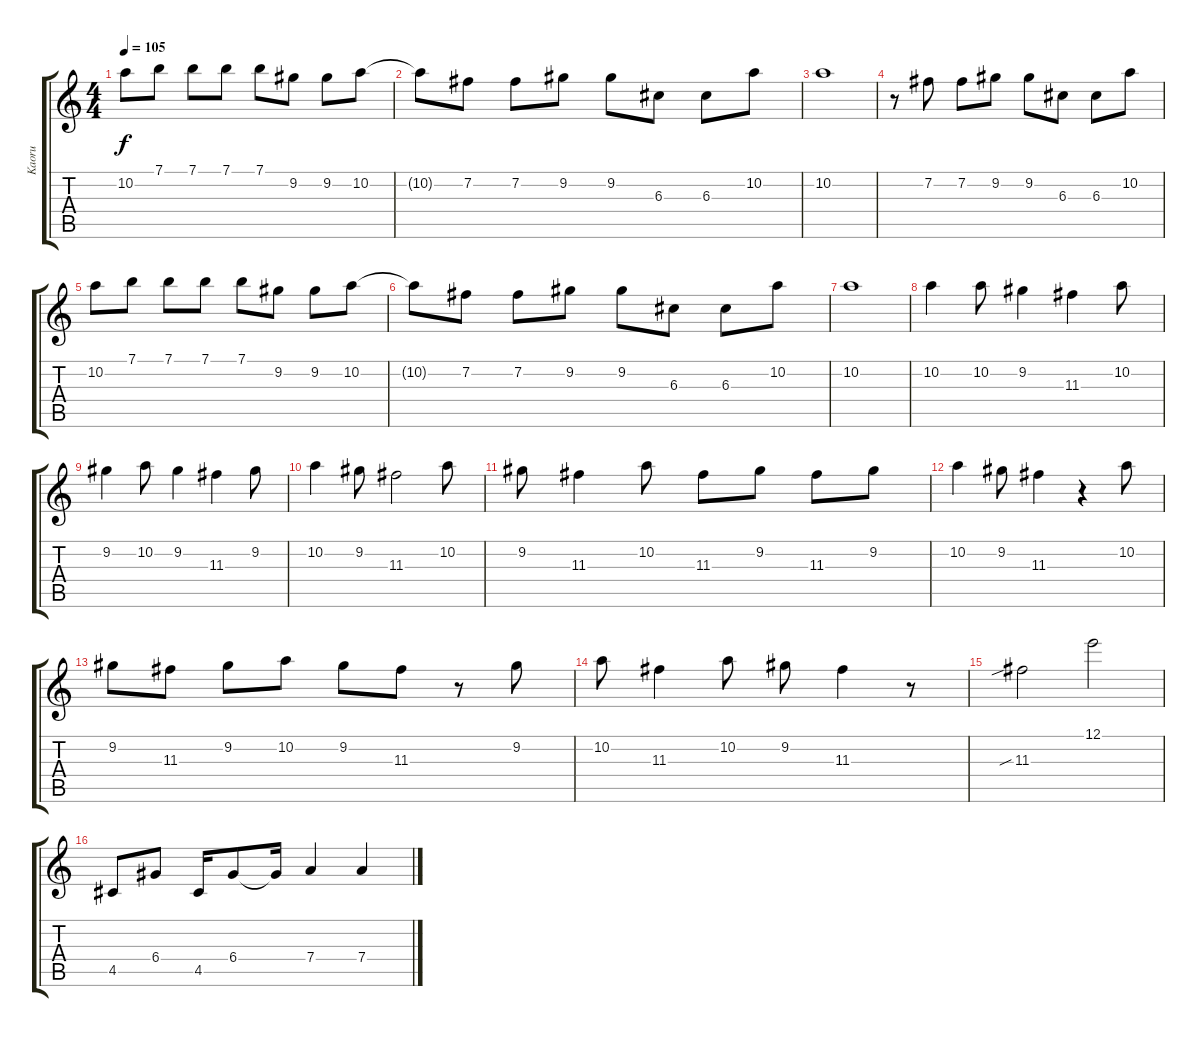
\track ("Kaoru" "Kaoru") {instrument electricguitarclean}
\staff {score tabs}
\tuning (E4 B3 G3 D3 A2 E2) {hide}
\ts (4 4)
\tempo 105
\clef g2
\ks c
10.2.8{dy f} 7.1.8 7.1.8 7.1.8 7.1.8 9.2.8 9.2.8 10.2.8 |
10.2{t}.8 7.2.8 7.2.8 9.2.8 9.2.8 6.3.8 6.3.8 10.2.8 |
10.2.1 |
r.8 7.2.8 7.2.8 9.2.8 9.2.8 6.3.8 6.3.8 10.2.8 |
10.2.8 7.1.8 7.1.8 7.1.8 7.1.8 9.2.8 9.2.8 10.2.8 |
\section ("" "")
10.2{t}.8 7.2.8 7.2.8 9.2.8 9.2.8 6.3.8 6.3.8 10.2.8 |
10.2.1 |
10.2.4 10.2.8 9.2.4 11.3.4 10.2.8 |
9.2.4 10.2.8 9.2.4 11.3.4 9.2.8 |
10.2.4 9.2.8 11.3.2 10.2.8 |
9.2.8 11.3.4 10.2.8 11.3.8 9.2.8 11.3.8 9.2.8 |
10.2.4 9.2.8 11.3.4 r.4 10.2.8 |
9.2.8 11.3.8 9.2.8 10.2.8 9.2.8 11.3.8 r.8 9.2.8 |
10.2.8 11.3.4 10.2.8 9.2.8 11.3.4 r.8 |
11.3{sib}.2 12.1.2 |
\section ("" "")
4.5.8 6.4.8 4.5.16 6.4.8 6.4{t}.16 7.4.4 7.4.4
